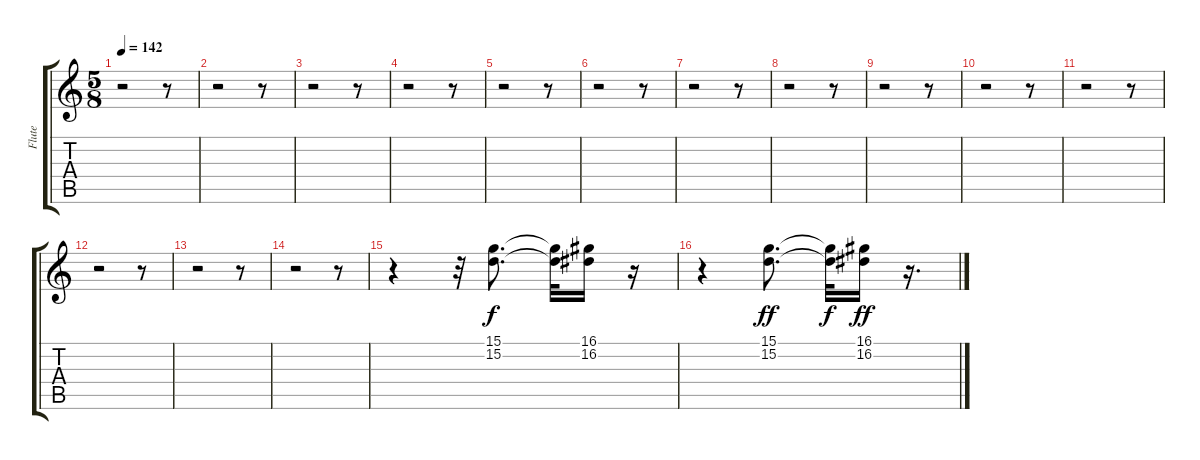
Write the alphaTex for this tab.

\track ("Flute                               " "Flute     ") {instrument flute}
\staff {score tabs}
\tuning (E4 B3 G3 D3 A2 E2) {hide}
\ts (5 8)
\tempo 142
\clef g2
\ks c
r.2{dy ff} r.8 |
r.2 r.8 |
r.2 r.8 |
r.2 r.8 |
r.2 r.8 |
r.2 r.8 |
r.2 r.8 |
r.2 r.8 |
r.2 r.8 |
r.2 r.8 |
r.2 r.8 |
r.2 r.8 |
r.2 r.8 |
r.2 r.8 |
r.4 r.32 (15.1 15.2).8{d dy f} (15.1{t} 15.2{t}).32 (16.1 16.2).16 r.16 |
r.4 (15.1 15.2).8{d dy ff} (15.1{t} 15.2{t}).32{dy f} (16.1 16.2).16{dy ff} r.16{d}
